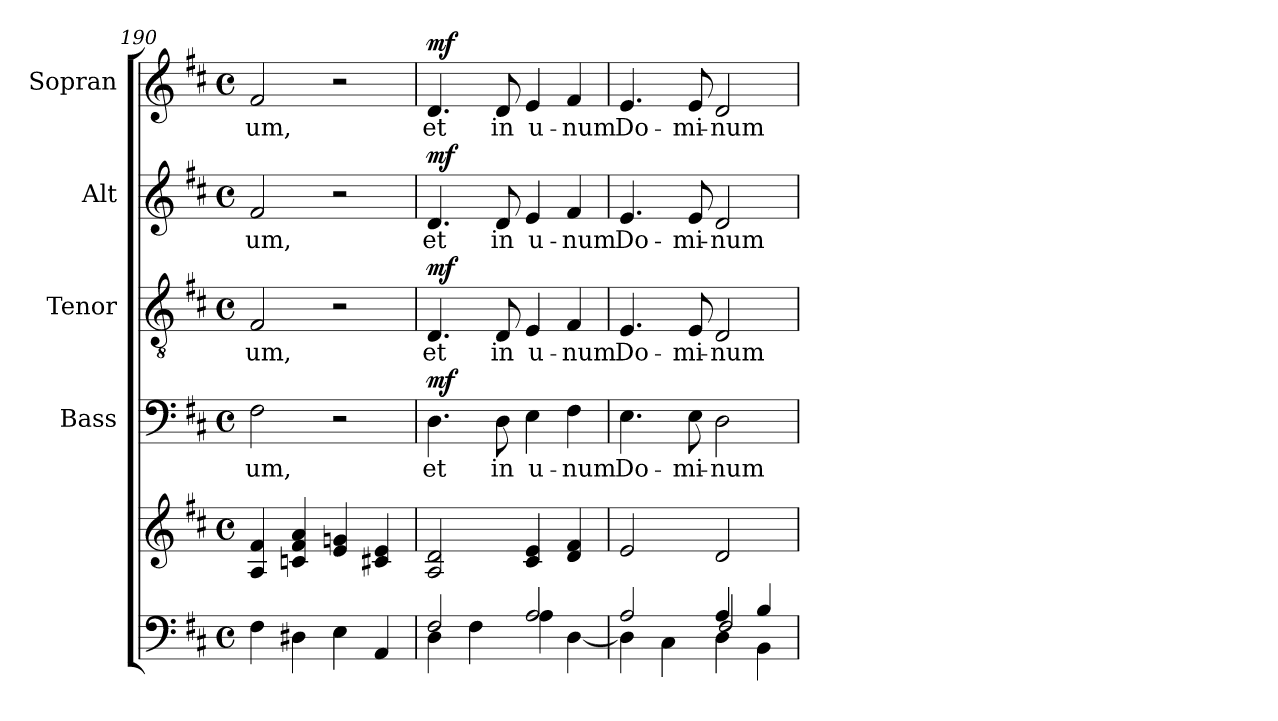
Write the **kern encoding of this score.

**kern	**kern	**kern	**text	**dynam	**kern	**text	**dynam	**kern	**text	**dynam	**kern	**text	**dynam
*part5	*part5	*part4	*part4	*part4	*part3	*part3	*part3	*part2	*part2	*part2	*part1	*part1	*part1
*staff6	*staff5	*staff4	*staff4	*staff4	*staff3	*staff3	*staff3	*staff2	*staff2	*staff2	*staff1	*staff1	*staff1
*	*	*I"Bass	*	*	*I"Tenor	*	*	*I"Alt	*	*	*I"Sopran	*	*
*	*	*I'B.	*	*	*I'T.	*	*	*I'A.	*	*	*I'S.	*	*
*clefF4	*clefG2	*clefF4	*	*	*clefGv2	*	*	*clefG2	*	*	*clefG2	*	*
*k[f#c#]	*k[f#c#]	*k[f#c#]	*	*	*k[f#c#]	*	*	*k[f#c#]	*	*	*k[f#c#]	*	*
*D:	*D:	*D:	*	*	*D:	*	*	*D:	*	*	*D:	*	*
*M4/4	*M4/4	*M4/4	*	*	*M4/4	*	*	*M4/4	*	*	*M4/4	*	*
*met(c)	*met(c)	*met(c)	*	*	*met(c)	*	*	*met(c)	*	*	*met(c)	*	*
=190	=190	=190	=190	=190	=190	=190	=190	=190	=190	=190	=190	=190	=190
!	!	!	!LO:LY:b	!	!	!LO:LY:b	!	!	!LO:LY:b	!	!	!LO:LY:b	!
4F#\	4A/ 4f#/	2F#\	-um,	.	2F#/	-um,	.	2f#/	-um,	.	2f#/	-um,	.
4D#X\	4cn/ 4f#/ 4a/	.	.	.	.	.	.	.	.	.	.	.	.
4E\	4e/ 4gn/	2r	.	.	2r	.	.	2r	.	.	2r	.	.
4AA/	4c#X/ 4e/	.	.	.	.	.	.	.	.	.	.	.	.
=191	=191	=191	=191	=191	=191	=191	=191	=191	=191	=191	=191	=191	=191
*^	*	*	*	*	*	*	*	*	*	*	*	*	*
!	!	!	!	!LO:LY:b	!LO:DY:a	!	!LO:LY:b	!LO:DY:a	!	!LO:LY:b	!LO:DY:a	!	!LO:LY:b	!LO:DY:a
2F#/	4D\	2A/ 2d/	4.D\	et	mf	4.D/	et	mf	4.d/	et	mf	4.d/	et	mf
.	4F#\	.	.	.	.	.	.	.	.	.	.	.	.	.
!	!	!	!	!LO:LY:b	!	!	!LO:LY:b	!	!	!LO:LY:b	!	!	!LO:LY:b	!
.	.	.	8D\	in	.	8D/	in	.	8d/	in	.	8d/	in	.
!	!	!	!	!LO:LY:b	!	!	!LO:LY:b	!	!	!LO:LY:b	!	!	!LO:LY:b	!
2A/	4A\	4c#/ 4e/	4E\	u-	.	4E/	u-	.	4e/	u-	.	4e/	u-	.
!	!	!	!	!LO:LY:b	!	!	!LO:LY:b	!	!	!LO:LY:b	!	!	!LO:LY:b	!
.	[<4D\	4d/ 4f#/	4F#\	-num	.	4F#/	-num	.	4f#/	-num	.	4f#/	-num	.
!!LO:PB:g=z
=192	=192	=192	=192	=192	=192	=192	=192	=192	=192	=192	=192	=192	=192	=192
*	*^	*	*	*	*	*	*	*	*	*	*	*	*	*
!	!	!	!	!	!LO:LY:b	!	!	!LO:LY:b	!	!	!LO:LY:b	!	!	!LO:LY:b	!
2A/	4D\]	2ryy	2e/	4.E\	Do-	.	4.E/	Do-	.	4.e/	Do-	.	4.e/	Do-	.
.	4C#\	.	.	.	.	.	.	.	.	.	.	.	.	.	.
!	!	!	!	!	!LO:LY:b	!	!	!LO:LY:b	!	!	!LO:LY:b	!	!	!LO:LY:b	!
.	.	.	.	8E\	-mi-	.	8E/	-mi-	.	8e/	-mi-	.	8e/	-mi-	.
!	!	!	!	!	!LO:LY:b	!	!	!LO:LY:b	!	!	!LO:LY:b	!	!	!LO:LY:b	!
4A/	4D\	2F#/	2d/	2D\	-num	.	2D/	-num	.	2d/	-num	.	2d/	-num	.
4B/	4BB\	.	.	.	.	.	.	.	.	.	.	.	.	.	.
*v	*v	*v	*	*	*	*	*	*	*	*	*	*	*	*	*
=	=	=	=	=	=	=	=	=	=	=	=	=	=
*-	*-	*-	*-	*-	*-	*-	*-	*-	*-	*-	*-	*-	*-
